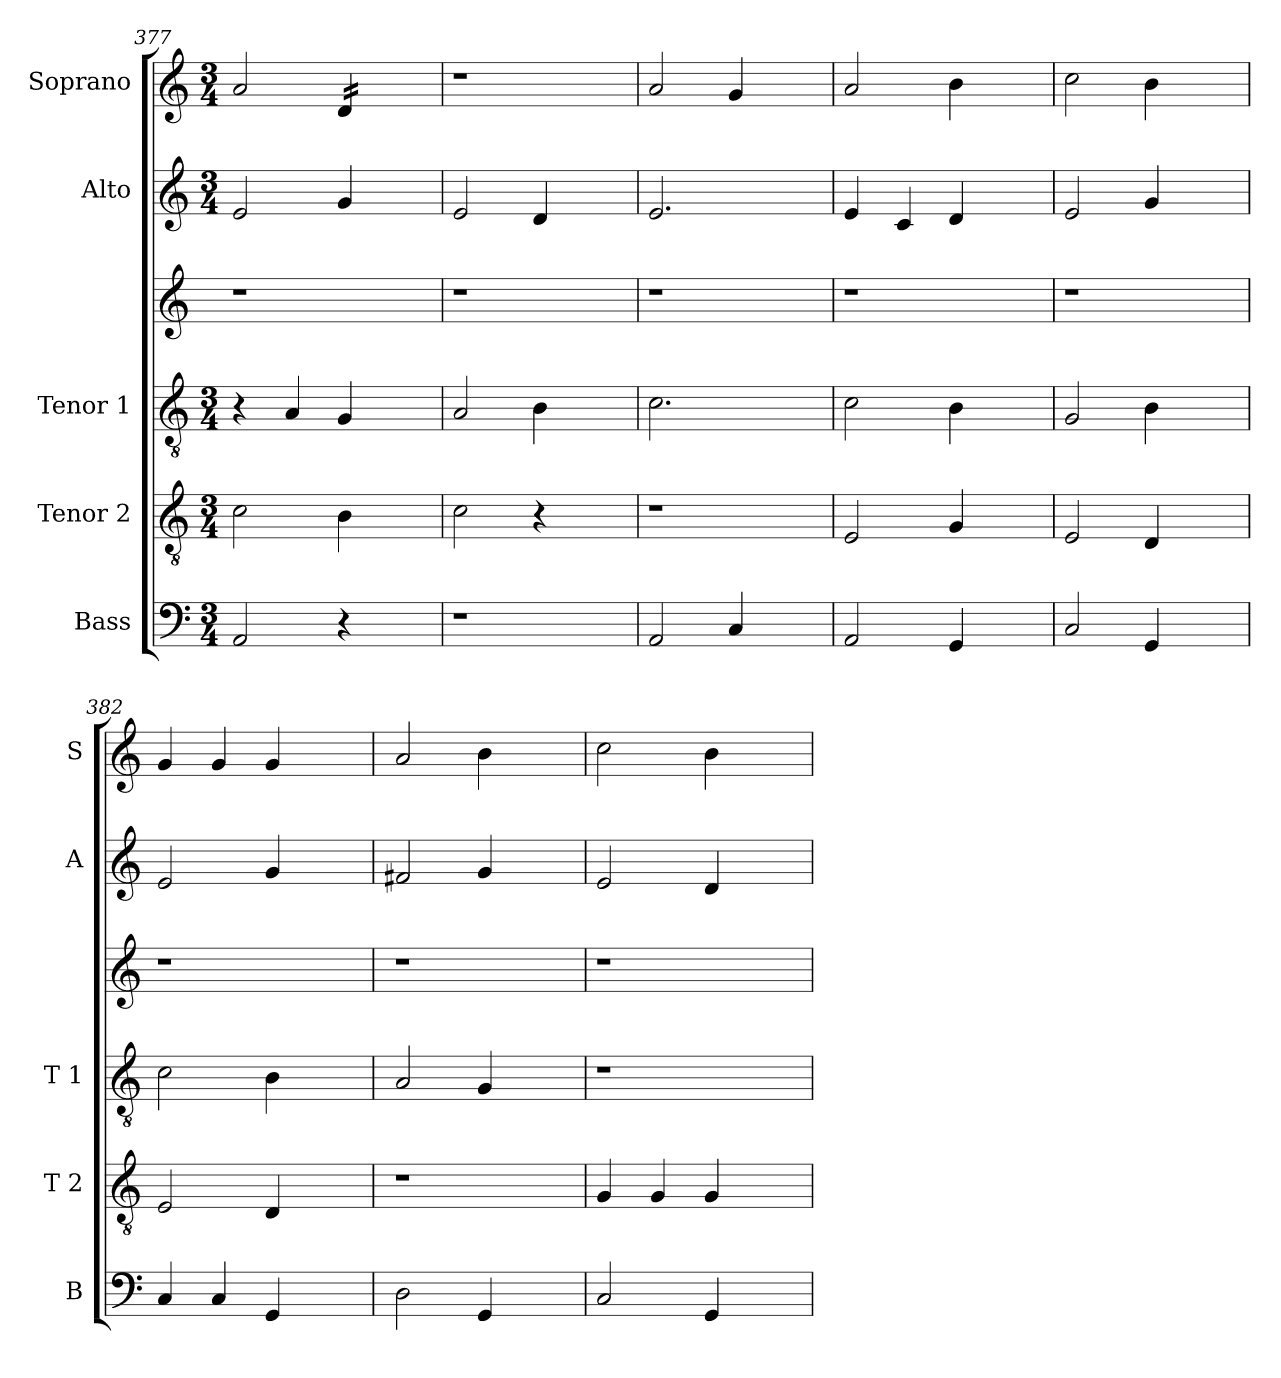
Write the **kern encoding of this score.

**kern	**kern	**kern	**kern	**kern	**kern
*part6	*part5	*part4	*part3	*part2	*part1
*staff6	*staff5	*staff4	*staff3	*staff2	*staff1
*I"Bass	*I"Tenor 2	*I"Tenor 1	*	*I"Alto	*I"Soprano
*I'B	*I'T 2	*I'T 1	*	*I'A	*I'S
*clefF4	*clefGv2	*clefGv2	*clefG2	*clefG2	*clefG2
*k[]	*k[]	*k[]	*k[]	*k[]	*k[]
*C:	*C:	*C:	*C:	*C:	*C:
*M3/4	*M3/4	*M3/4	*	*M3/4	*M3/4
=377	=377	=377	=377	=377	=377
2AA/	2c\	4r	1r	2e/	2a/
.	.	4A/	.	.	.
*	*	*	*	*	*tremolo
4r	4B\	4G/	.	4g/	16d/LL
.	.	.	.	.	16d/
.	.	.	.	.	16d/
.	.	.	.	.	16d/JJ
*	*	*	*	*	*Xtremolo
4ryy	4ryy	4ryy	.	4ryy	4ryy
!!LO:PB:g=z
=378	=378	=378	=378	=378	=378
!LO:N:vis=1	!	!	!	!	!LO:N:vis=1
2.r	2c\	2A/	1r	2e/	2.r
.	4r	4B\	.	4d/	.
4ryy	4ryy	4ryy	.	4ryy	4ryy
=379	=379	=379	=379	=379	=379
!	!LO:N:vis=1	!	!	!	!
2AA/	2.r	2.c\	1r	2.e/	2a/
4C/	.	.	.	.	4g/
4ryy	4ryy	4ryy	.	4ryy	4ryy
=380	=380	=380	=380	=380	=380
2AA/	2E/	2c\	1r	4e/	2a/
.	.	.	.	4c/	.
4GG/	4G/	4B\	.	4d/	4b\
4ryy	4ryy	4ryy	.	4ryy	4ryy
=381	=381	=381	=381	=381	=381
2C/	2E/	2G/	1r	2e/	2cc\
4GG/	4D/	4B\	.	4g/	4b\
4ryy	4ryy	4ryy	.	4ryy	4ryy
=382	=382	=382	=382	=382	=382
4C/	2E/	2c\	1r	2e/	4g/
4C/	.	.	.	.	4g/
4GG/	4D/	4B\	.	4g/	4g/
4ryy	4ryy	4ryy	.	4ryy	4ryy
=383	=383	=383	=383	=383	=383
!	!LO:N:vis=1	!	!	!	!
2D\	2.r	2A/	1r	2f#X/	2a/
4GG/	.	4G/	.	4g/	4b\
4ryy	4ryy	4ryy	.	4ryy	4ryy
=384	=384	=384	=384	=384	=384
!	!	!LO:N:vis=1	!	!	!
2C/	4G/	2.r	1r	2e/	2cc\
.	4G/	.	.	.	.
4GG/	4G/	.	.	4d/	4b\
4ryy	4ryy	4ryy	.	4ryy	4ryy
=	=	=	=	=	=
*-	*-	*-	*-	*-	*-
